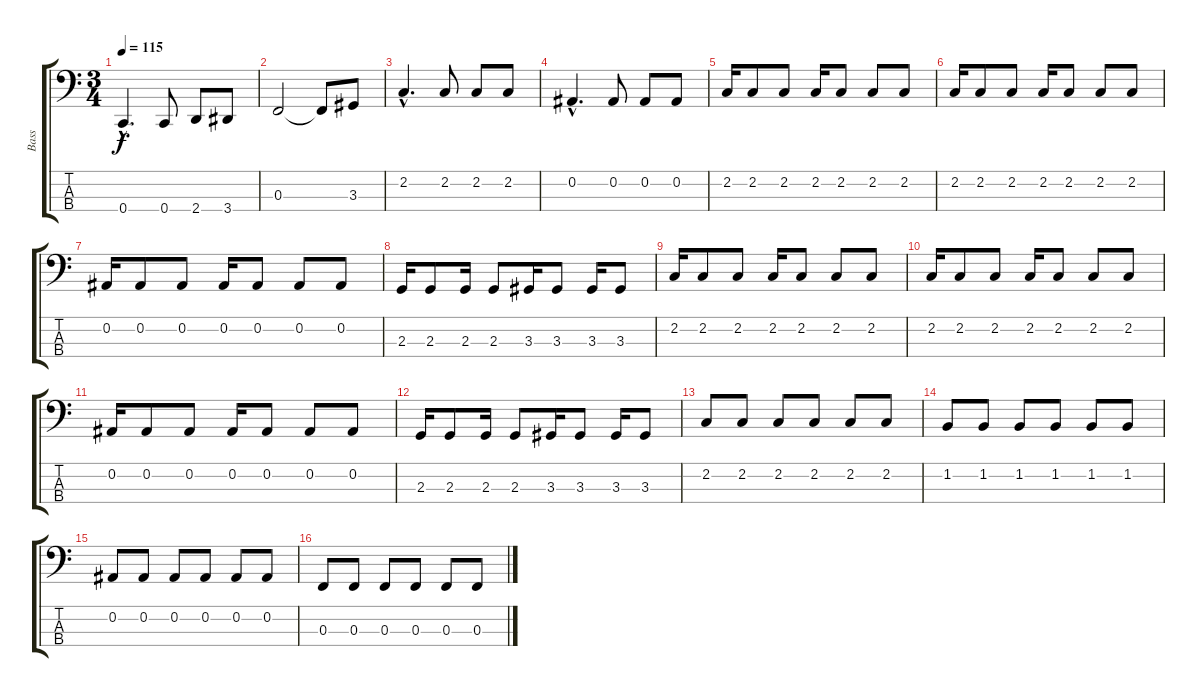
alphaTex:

\track ("Bass" "Bass") {instrument electricbassfinger}
\staff {score tabs}
\tuning (Eb2 Bb1 F1 C1) {hide}
\ts (3 4)
\tempo 115
\clef f4
\ks c
0.4{hac}.4{d dy f} 0.4.8 2.4.8 3.4.8 |
0.3.2 0.3{t}.8 3.3.8 |
2.2{hac}.4{d} 2.2.8 2.2.8 2.2.8 |
0.2{hac}.4{d} 0.2.8 0.2.8 0.2.8 |
2.2.16 2.2.8 2.2.8 2.2.16 2.2.8 2.2.8 2.2.8 |
2.2.16 2.2.8 2.2.8 2.2.16 2.2.8 2.2.8 2.2.8 |
0.2.16 0.2.8 0.2.8 0.2.16 0.2.8 0.2.8 0.2.8 |
2.3.16 2.3.8 2.3.16 2.3.8 3.3.16 3.3.8 3.3.16 3.3.8 |
2.2.16 2.2.8 2.2.8 2.2.16 2.2.8 2.2.8 2.2.8 |
2.2.16 2.2.8 2.2.8 2.2.16 2.2.8 2.2.8 2.2.8 |
0.2.16 0.2.8 0.2.8 0.2.16 0.2.8 0.2.8 0.2.8 |
2.3.16 2.3.8 2.3.16 2.3.8 3.3.16 3.3.8 3.3.16 3.3.8 |
2.2.8 2.2.8 2.2.8 2.2.8 2.2.8 2.2.8 |
1.2.8 1.2.8 1.2.8 1.2.8 1.2.8 1.2.8 |
0.2.8 0.2.8 0.2.8 0.2.8 0.2.8 0.2.8 |
0.3.8 0.3.8 0.3.8 0.3.8 0.3.8 0.3.8
